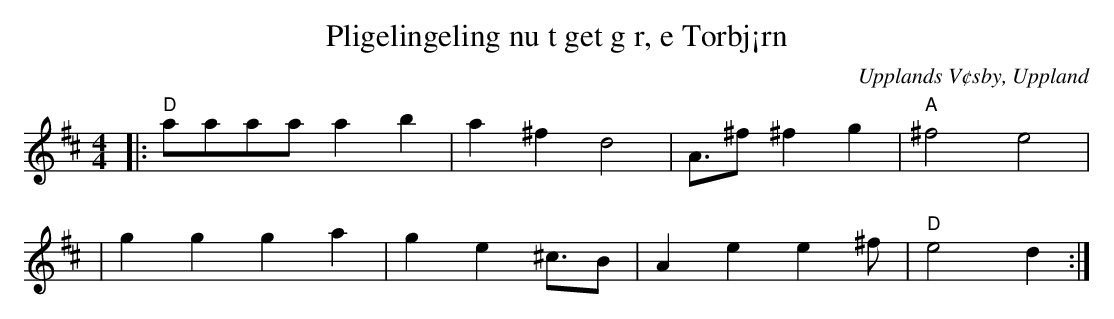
X:1
T:Pligelingeling nu t get g r, e Torbj¡rn
O:Upplands V¢sby, Uppland
M:4/4
L:1/8
K:D
|: "D"aaaa a2 b2 |a2^f2 d4 | A3/2^f ^f2g2 | "A"^f4 e4 |
| g2g2g2a2 |g2e2^c3/2B | A2e2e2^f | "D"e4 d2 :|
